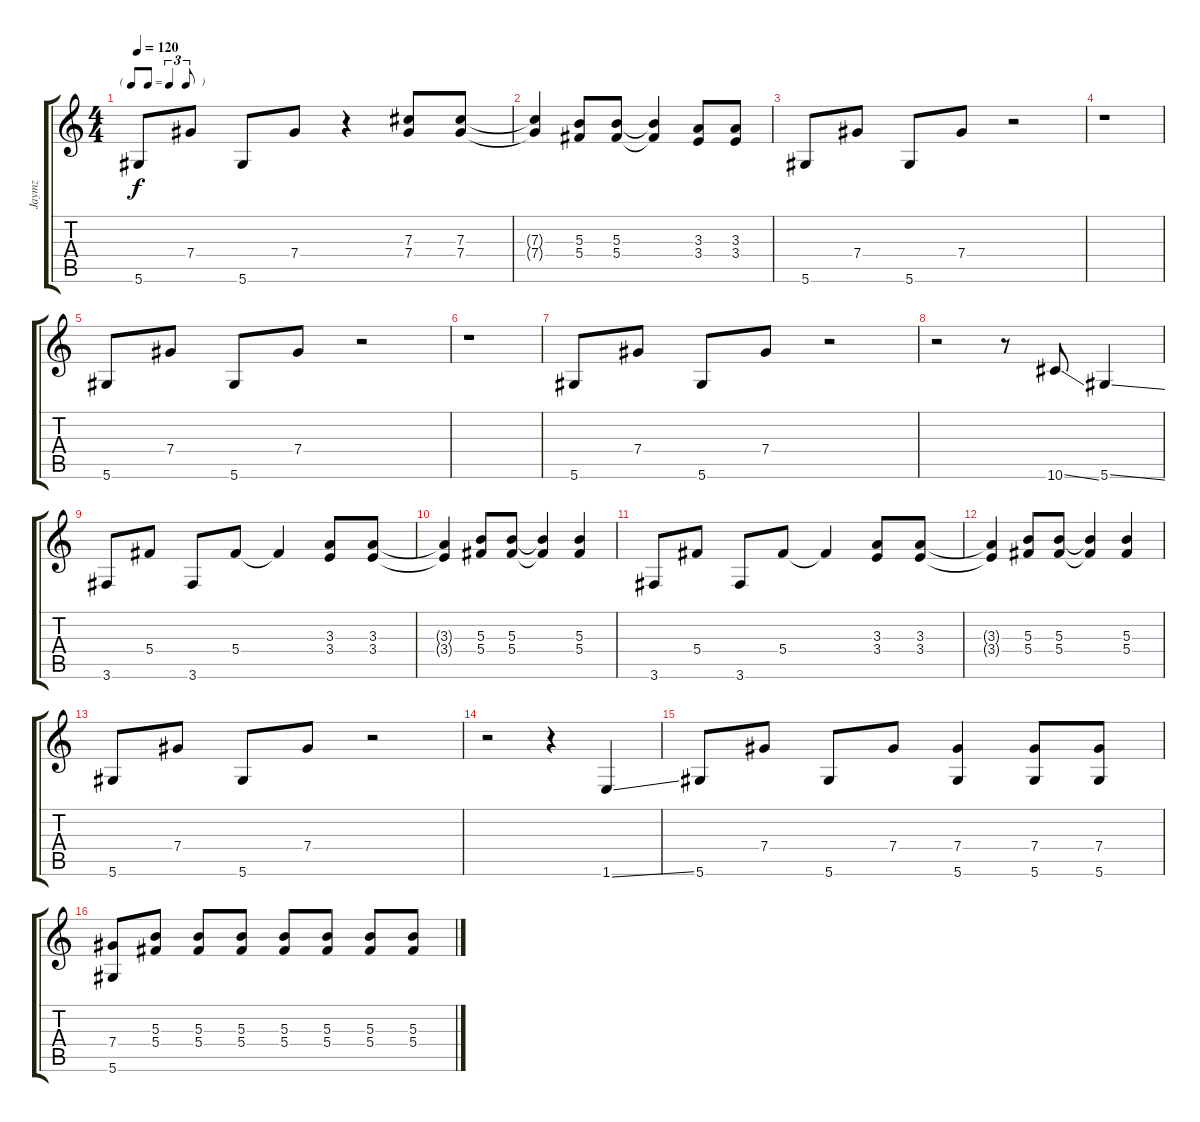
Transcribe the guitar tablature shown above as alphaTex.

\track ("Jaymz" "Jaymz") {instrument overdrivenguitar}
\staff {score tabs}
\tuning (Eb4 Bb3 Gb3 Db3 Ab2 Eb2) {hide}
\ts (4 4)
\tf triplet8th
\tempo 120
\clef g2
\ks c
5.6.8{dy f} 7.4.8 5.6.8 7.4.8 r.4 (7.3 7.4).8 (7.3 7.4).8 |
(7.3{t} 7.4{t}).4 (5.3 5.4).8 (5.3 5.4).8 (5.3{t} 5.4{t}).4 (3.3 3.4).8 (3.3 3.4).8 |
5.6.8 7.4.8 5.6.8 7.4.8 r.2 |
r.1 |
5.6.8 7.4.8 5.6.8 7.4.8 r.2 |
r.1 |
5.6.8 7.4.8 5.6.8 7.4.8 r.2 |
r.2 r.8 10.6{ss}.8 5.6{ss}.4 |
3.6.8 5.4.8 3.6.8 5.4.8 5.4{t}.4 (3.3 3.4).8 (3.3 3.4).8 |
(3.3{t} 3.4{t}).4 (5.3 5.4).8 (5.3 5.4).8 (5.3{t} 5.4{t}).4 (5.3 5.4).4 |
3.6.8 5.4.8 3.6.8 5.4.8 5.4{t}.4 (3.3 3.4).8 (3.3 3.4).8 |
(3.3{t} 3.4{t}).4 (5.3 5.4).8 (5.3 5.4).8 (5.3{t} 5.4{t}).4 (5.3 5.4).4 |
5.6.8 7.4.8 5.6.8 7.4.8 r.2 |
r.2 r.4 1.6{ss}.4 |
5.6.8 7.4.8 5.6.8 7.4.8 (7.4 5.6).4 (7.4 5.6).8 (7.4 5.6).8 |
(7.4 5.6).8 (5.3 5.4).8 (5.3 5.4).8 (5.3 5.4).8 (5.3 5.4).8 (5.3 5.4).8 (5.3 5.4).8 (5.3 5.4).8
